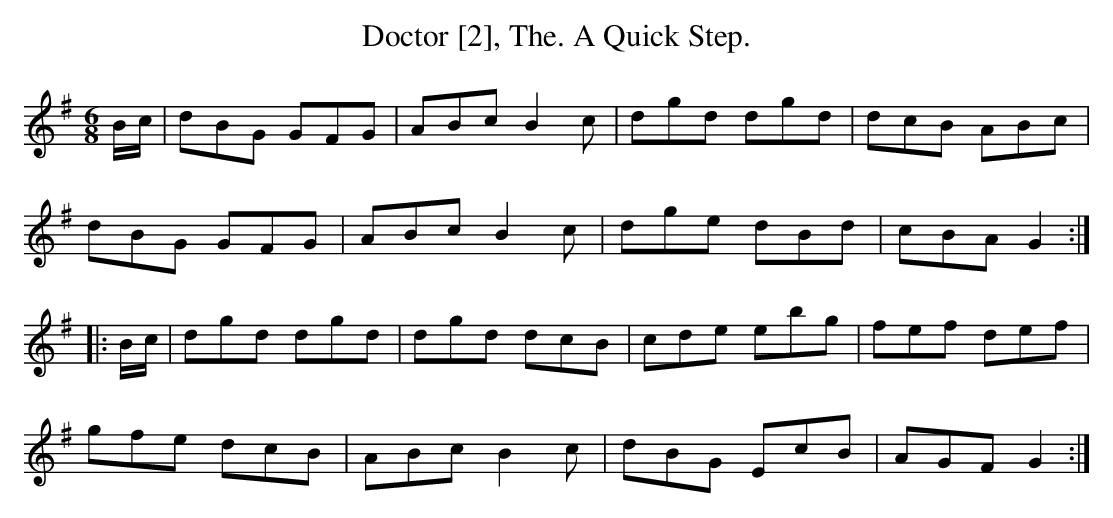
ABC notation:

X:1
T:Doctor [2], The. A Quick Step.
M:6/8
L:1/8
K:G
B/c/|dBG GFG|ABc B2c|dgd dgd|dcB ABc|
dBG GFG|ABc B2c|dge dBd|cBA G2:|
|:B/c/|dgd dgd|dgd dcB|cde ebg|fef def|
gfe dcB|ABc B2c|dBG EcB|AGF G2:|]
